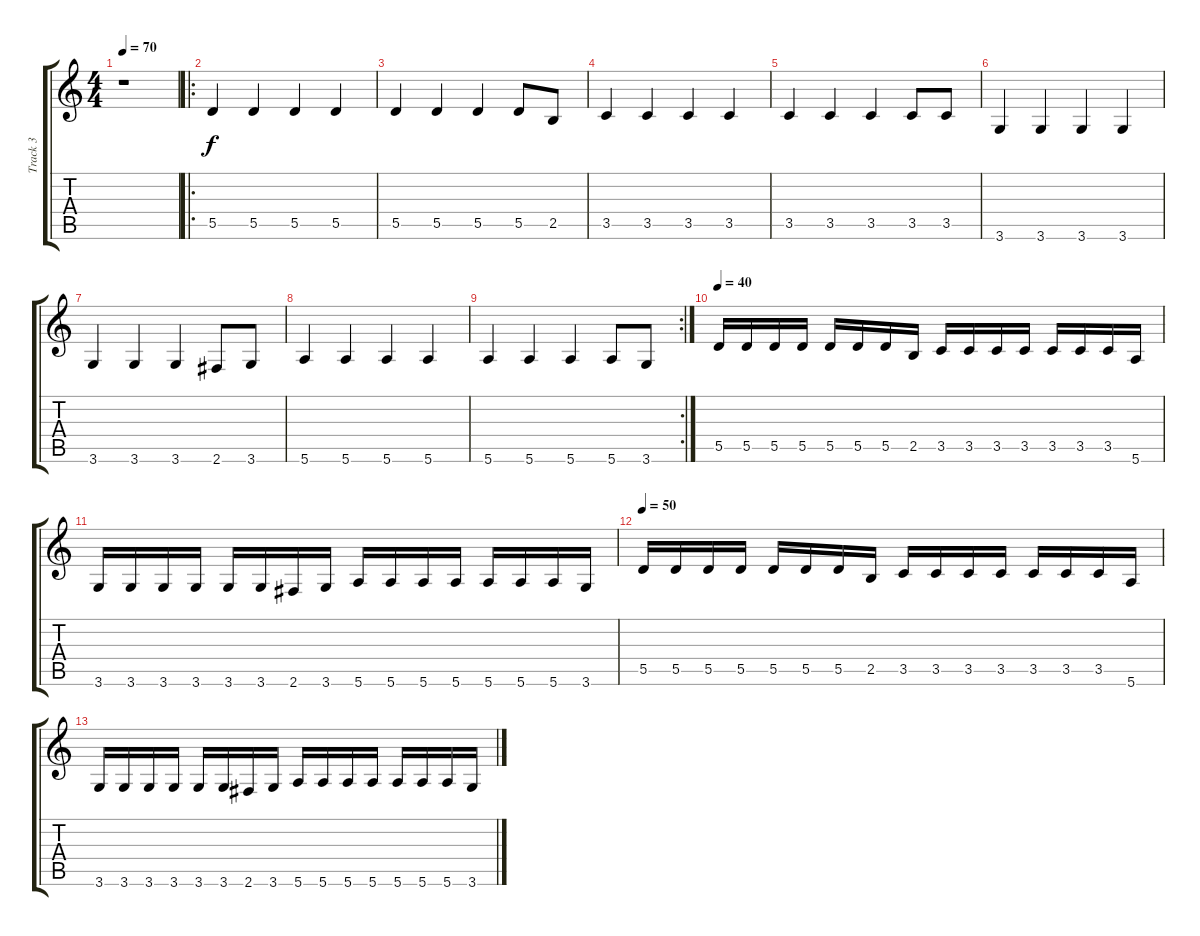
\track ("Track 3" "Track 3") {instrument electricbasspick}
\staff {score tabs}
\tuning (E4 B3 G3 D3 A2 E2) {hide}
\ts (4 4)
\tempo 70
\clef g2
\ks c
r.1{dy f} |
\ro
5.5.4 5.5.4 5.5.4 5.5.4 |
5.5.4 5.5.4 5.5.4 5.5.8 2.5.8 |
3.5.4 3.5.4 3.5.4 3.5.4 |
3.5.4 3.5.4 3.5.4 3.5.8 3.5.8 |
3.6.4 3.6.4 3.6.4 3.6.4 |
3.6.4 3.6.4 3.6.4 2.6.8 3.6.8 |
5.6.4 5.6.4 5.6.4 5.6.4 |
\rc 2
5.6.4 5.6.4 5.6.4 5.6.8 3.6.8 |
\tempo 50
\tempo 40
5.5.16 5.5.16 5.5.16 5.5.16 5.5.16 5.5.16 5.5.16 2.5.16 3.5.16 3.5.16 3.5.16 3.5.16 3.5.16 3.5.16 3.5.16 5.6.16 |
3.6.16 3.6.16 3.6.16 3.6.16 3.6.16 3.6.16 2.6.16 3.6.16 5.6.16 5.6.16 5.6.16 5.6.16 5.6.16 5.6.16 5.6.16 3.6.16 |
\tempo 50
5.5.16 5.5.16 5.5.16 5.5.16 5.5.16 5.5.16 5.5.16 2.5.16 3.5.16 3.5.16 3.5.16 3.5.16 3.5.16 3.5.16 3.5.16 5.6.16 |
3.6.16 3.6.16 3.6.16 3.6.16 3.6.16 3.6.16 2.6.16 3.6.16 5.6.16 5.6.16 5.6.16 5.6.16 5.6.16 5.6.16 5.6.16 3.6.16
